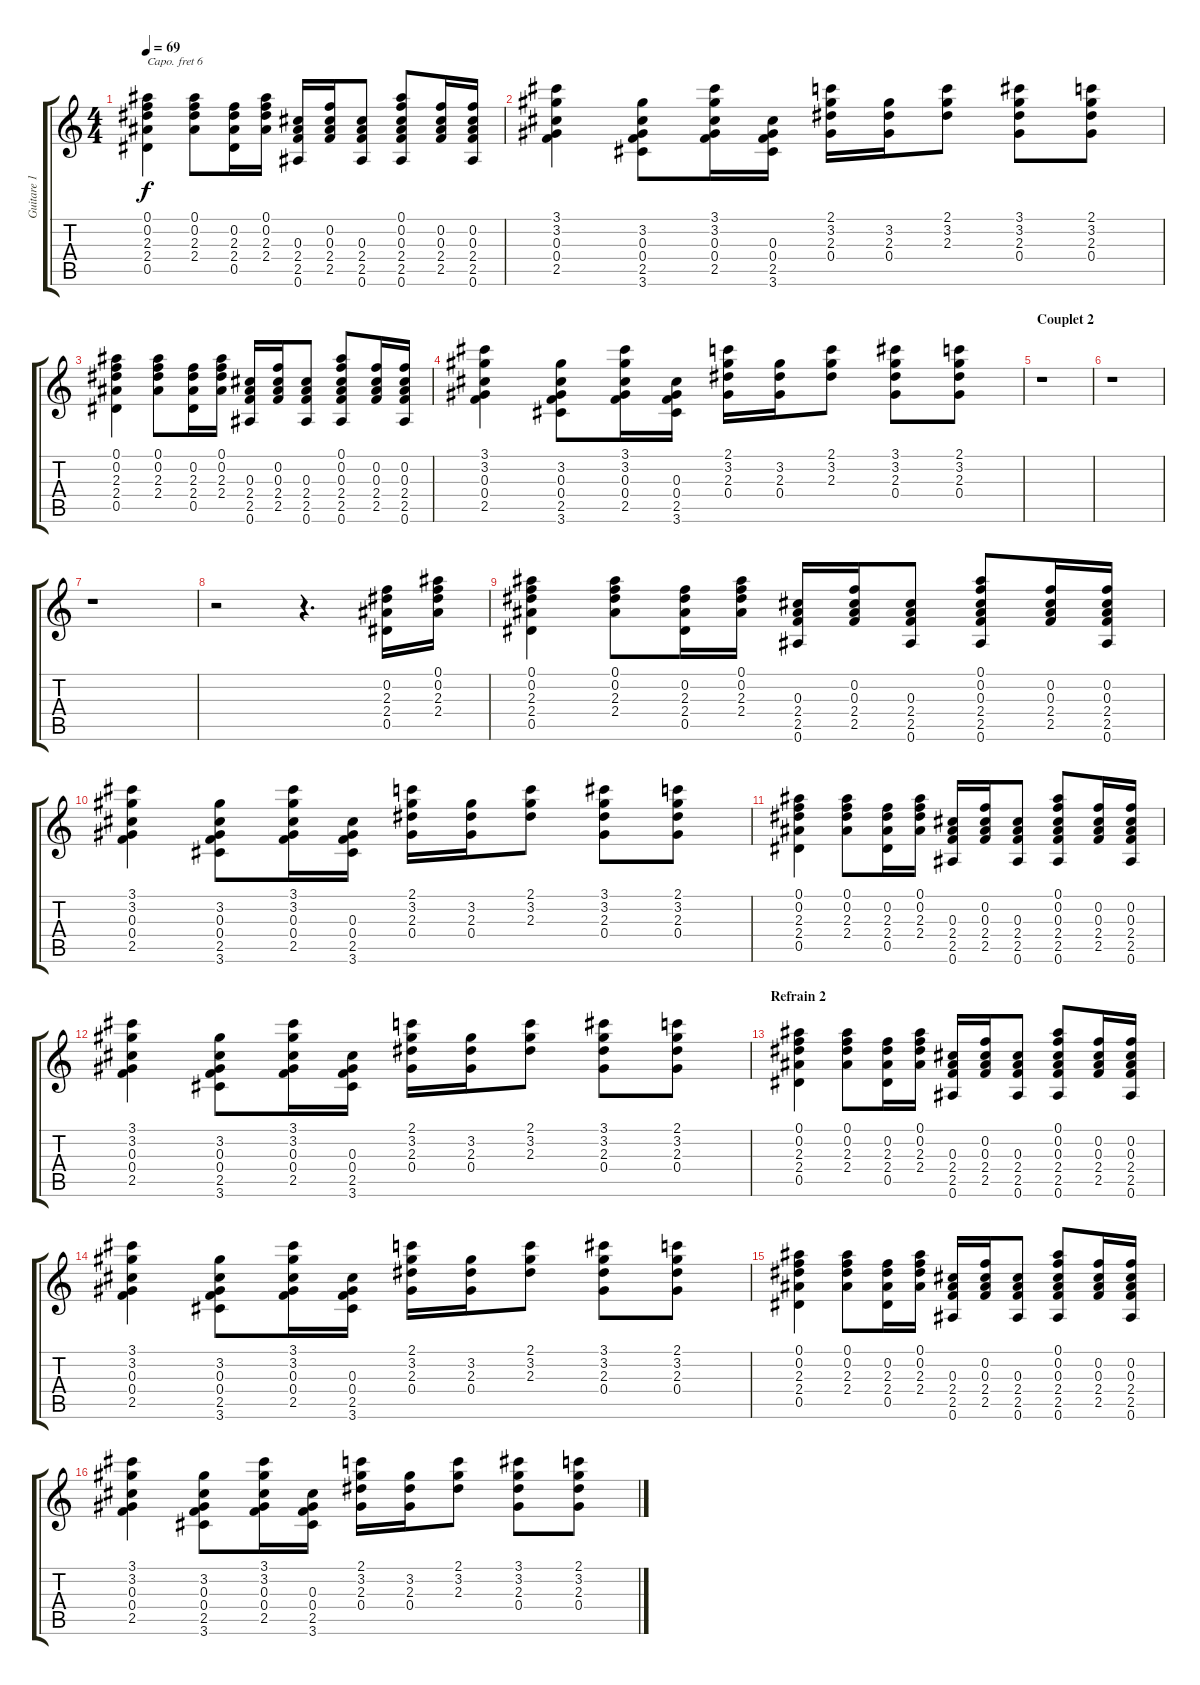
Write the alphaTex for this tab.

\track ("Guitare 1" "Guitare 1") {instrument acousticguitarsteel}
\staff {score tabs}
\capo 6
\tuning (E4 B3 G3 D3 A2 E2) {hide}
\ts (4 4)
\tempo 69
\clef g2
\ks c
(0.1 0.2 2.3 2.4 0.5).4{dy f} (0.1 0.2 2.3 2.4).8 (0.2 2.3 2.4 0.5).16 (0.1 0.2 2.3 2.4).16 (0.3 2.4 2.5 0.6).16 (0.2 0.3 2.4 2.5).16 (0.3 2.4 2.5 0.6).8 (0.1 0.2 0.3 2.4 2.5 0.6).8 (0.2 0.3 2.4 2.5).16 (0.2 0.3 2.4 2.5 0.6).16 |
(3.1 3.2 0.3 0.4 2.5).4 (3.2 0.3 0.4 2.5 3.6).8 (3.1 3.2 0.3 0.4 2.5).16 (0.3 0.4 2.5 3.6).16 (2.1 3.2 2.3 0.4).16 (3.2 2.3 0.4).16 (2.1 3.2 2.3).8 (3.1 3.2 2.3 0.4).8 (2.1 3.2 2.3 0.4).8 |
(0.1 0.2 2.3 2.4 0.5).4 (0.1 0.2 2.3 2.4).8 (0.2 2.3 2.4 0.5).16 (0.1 0.2 2.3 2.4).16 (0.3 2.4 2.5 0.6).16 (0.2 0.3 2.4 2.5).16 (0.3 2.4 2.5 0.6).8 (0.1 0.2 0.3 2.4 2.5 0.6).8 (0.2 0.3 2.4 2.5).16 (0.2 0.3 2.4 2.5 0.6).16 |
(3.1 3.2 0.3 0.4 2.5).4 (3.2 0.3 0.4 2.5 3.6).8 (3.1 3.2 0.3 0.4 2.5).16 (0.3 0.4 2.5 3.6).16 (2.1 3.2 2.3 0.4).16 (3.2 2.3 0.4).16 (2.1 3.2 2.3).8 (3.1 3.2 2.3 0.4).8 (2.1 3.2 2.3 0.4).8 |
\section ("" "Couplet 2")
r.1 |
r.1 |
r.1 |
r.2 r.4{d} (0.2 2.3 2.4 0.5).16 (0.1 0.2 2.3 2.4).16 |
(0.1 0.2 2.3 2.4 0.5).4 (0.1 0.2 2.3 2.4).8 (0.2 2.3 2.4 0.5).16 (0.1 0.2 2.3 2.4).16 (0.3 2.4 2.5 0.6).16 (0.2 0.3 2.4 2.5).16 (0.3 2.4 2.5 0.6).8 (0.1 0.2 0.3 2.4 2.5 0.6).8 (0.2 0.3 2.4 2.5).16 (0.2 0.3 2.4 2.5 0.6).16 |
(3.1 3.2 0.3 0.4 2.5).4 (3.2 0.3 0.4 2.5 3.6).8 (3.1 3.2 0.3 0.4 2.5).16 (0.3 0.4 2.5 3.6).16 (2.1 3.2 2.3 0.4).16 (3.2 2.3 0.4).16 (2.1 3.2 2.3).8 (3.1 3.2 2.3 0.4).8 (2.1 3.2 2.3 0.4).8 |
(0.1 0.2 2.3 2.4 0.5).4 (0.1 0.2 2.3 2.4).8 (0.2 2.3 2.4 0.5).16 (0.1 0.2 2.3 2.4).16 (0.3 2.4 2.5 0.6).16 (0.2 0.3 2.4 2.5).16 (0.3 2.4 2.5 0.6).8 (0.1 0.2 0.3 2.4 2.5 0.6).8 (0.2 0.3 2.4 2.5).16 (0.2 0.3 2.4 2.5 0.6).16 |
(3.1 3.2 0.3 0.4 2.5).4 (3.2 0.3 0.4 2.5 3.6).8 (3.1 3.2 0.3 0.4 2.5).16 (0.3 0.4 2.5 3.6).16 (2.1 3.2 2.3 0.4).16 (3.2 2.3 0.4).16 (2.1 3.2 2.3).8 (3.1 3.2 2.3 0.4).8 (2.1 3.2 2.3 0.4).8 |
\section ("" "Refrain 2")
(0.1 0.2 2.3 2.4 0.5).4 (0.1 0.2 2.3 2.4).8 (0.2 2.3 2.4 0.5).16 (0.1 0.2 2.3 2.4).16 (0.3 2.4 2.5 0.6).16 (0.2 0.3 2.4 2.5).16 (0.3 2.4 2.5 0.6).8 (0.1 0.2 0.3 2.4 2.5 0.6).8 (0.2 0.3 2.4 2.5).16 (0.2 0.3 2.4 2.5 0.6).16 |
(3.1 3.2 0.3 0.4 2.5).4 (3.2 0.3 0.4 2.5 3.6).8 (3.1 3.2 0.3 0.4 2.5).16 (0.3 0.4 2.5 3.6).16 (2.1 3.2 2.3 0.4).16 (3.2 2.3 0.4).16 (2.1 3.2 2.3).8 (3.1 3.2 2.3 0.4).8 (2.1 3.2 2.3 0.4).8 |
(0.1 0.2 2.3 2.4 0.5).4 (0.1 0.2 2.3 2.4).8 (0.2 2.3 2.4 0.5).16 (0.1 0.2 2.3 2.4).16 (0.3 2.4 2.5 0.6).16 (0.2 0.3 2.4 2.5).16 (0.3 2.4 2.5 0.6).8 (0.1 0.2 0.3 2.4 2.5 0.6).8 (0.2 0.3 2.4 2.5).16 (0.2 0.3 2.4 2.5 0.6).16 |
(3.1 3.2 0.3 0.4 2.5).4 (3.2 0.3 0.4 2.5 3.6).8 (3.1 3.2 0.3 0.4 2.5).16 (0.3 0.4 2.5 3.6).16 (2.1 3.2 2.3 0.4).16 (3.2 2.3 0.4).16 (2.1 3.2 2.3).8 (3.1 3.2 2.3 0.4).8 (2.1 3.2 2.3 0.4).8
